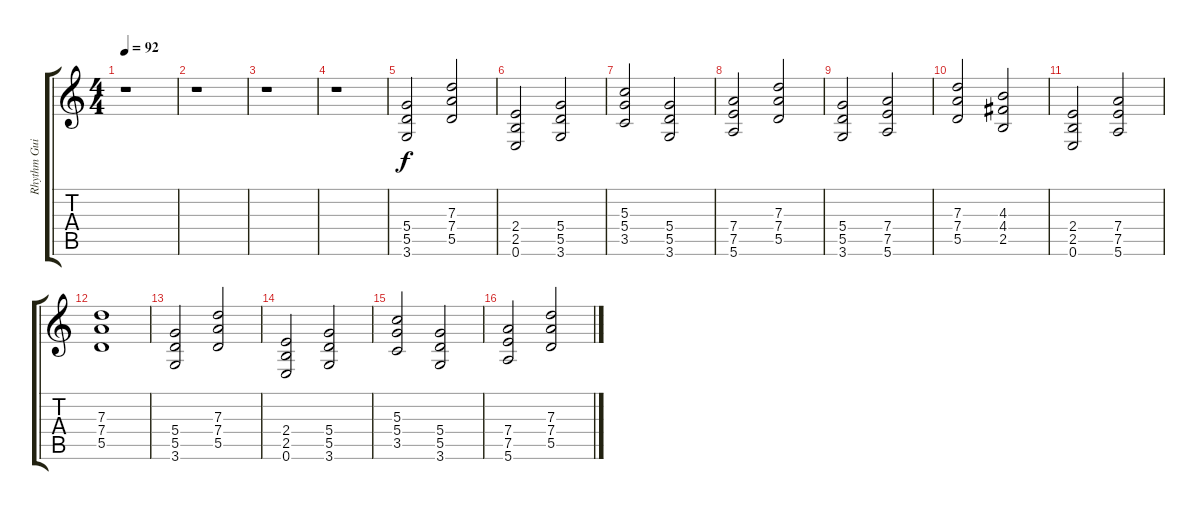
\track ("Rhythm Guitar" "Rhythm Gui") {instrument overdrivenguitar}
\staff {score tabs}
\tuning (E4 B3 G3 D3 A2 E2) {hide}
\ts (4 4)
\tempo 92
\clef g2
\ks c
r.1{dy f} |
r.1 |
r.1 |
r.1 |
(5.4 5.5 3.6).2 (7.3 7.4 5.5).2 |
(2.4 2.5 0.6).2 (5.4 5.5 3.6).2 |
(5.3 5.4 3.5).2 (5.4 5.5 3.6).2 |
(7.4 7.5 5.6).2 (7.3 7.4 5.5).2 |
(5.4 5.5 3.6).2 (7.4 7.5 5.6).2 |
(7.3 7.4 5.5).2 (4.3 4.4 2.5).2 |
(2.4 2.5 0.6).2 (7.4 7.5 5.6).2 |
(7.3 7.4 5.5).1 |
(5.4 5.5 3.6).2 (7.3 7.4 5.5).2 |
(2.4 2.5 0.6).2 (5.4 5.5 3.6).2 |
(5.3 5.4 3.5).2 (5.4 5.5 3.6).2 |
(7.4 7.5 5.6).2 (7.3 7.4 5.5).2
